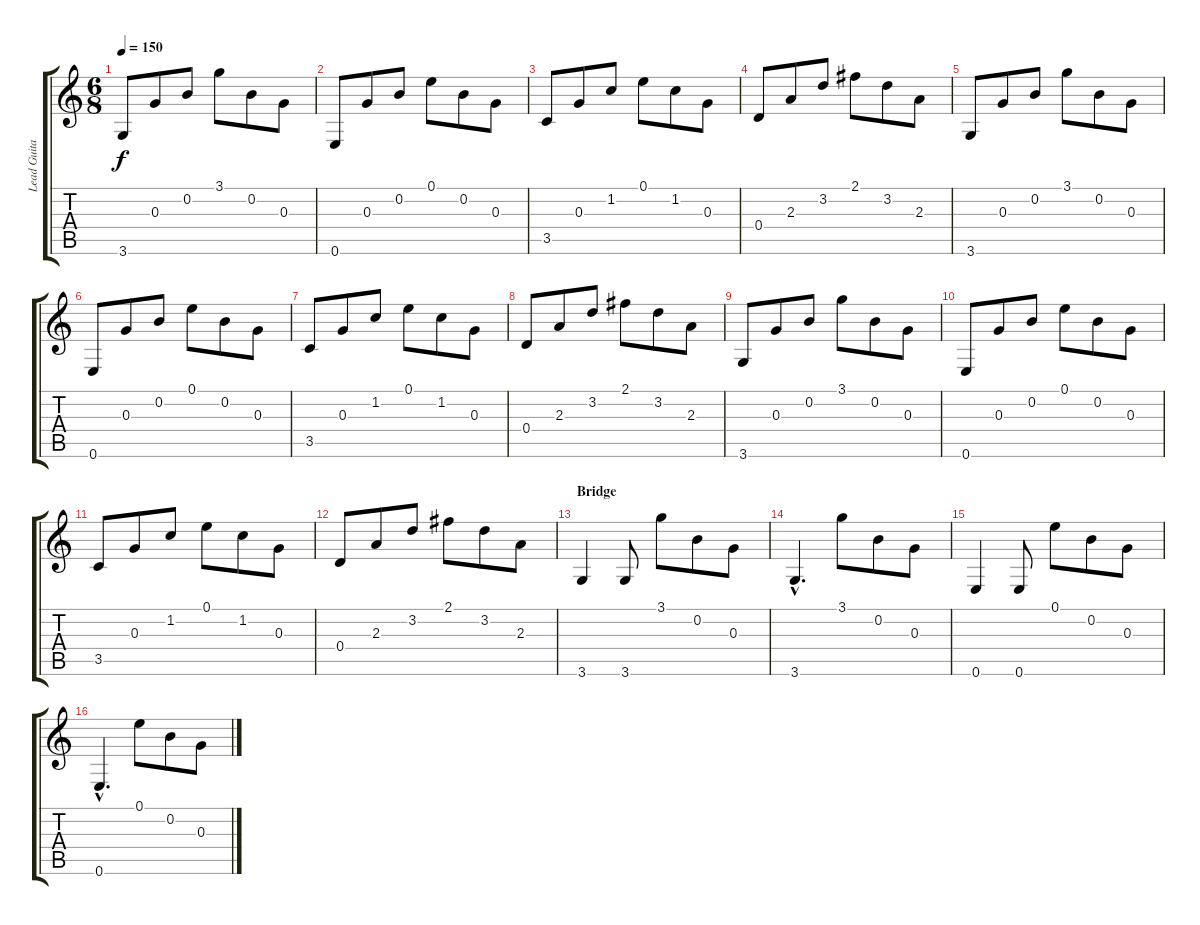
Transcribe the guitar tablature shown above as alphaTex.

\track ("Lead Guitar" "Lead Guita") {instrument electricguitarclean}
\staff {score tabs}
\tuning (E4 B3 G3 D3 A2 E2) {hide}
\ts (6 8)
\tempo 150
\clef g2
\ks c
3.6.8{dy f} 0.3.8 0.2.8 3.1.8 0.2.8 0.3.8 |
0.6.8 0.3.8 0.2.8 0.1.8 0.2.8 0.3.8 |
3.5.8 0.3.8 1.2.8 0.1.8 1.2.8 0.3.8 |
0.4.8 2.3.8 3.2.8 2.1.8 3.2.8 2.3.8 |
3.6.8 0.3.8 0.2.8 3.1.8 0.2.8 0.3.8 |
0.6.8 0.3.8 0.2.8 0.1.8 0.2.8 0.3.8 |
3.5.8 0.3.8 1.2.8 0.1.8 1.2.8 0.3.8 |
0.4.8 2.3.8 3.2.8 2.1.8 3.2.8 2.3.8 |
3.6.8 0.3.8 0.2.8 3.1.8 0.2.8 0.3.8 |
0.6.8 0.3.8 0.2.8 0.1.8 0.2.8 0.3.8 |
3.5.8 0.3.8 1.2.8 0.1.8 1.2.8 0.3.8 |
0.4.8 2.3.8 3.2.8 2.1.8 3.2.8 2.3.8 |
\section ("" "Bridge")
3.6.4 3.6.8 3.1.8 0.2.8 0.3.8 |
3.6{hac}.4{d} 3.1.8 0.2.8 0.3.8 |
0.6.4 0.6.8 0.1.8 0.2.8 0.3.8 |
0.6{hac}.4{d} 0.1.8 0.2.8 0.3.8
